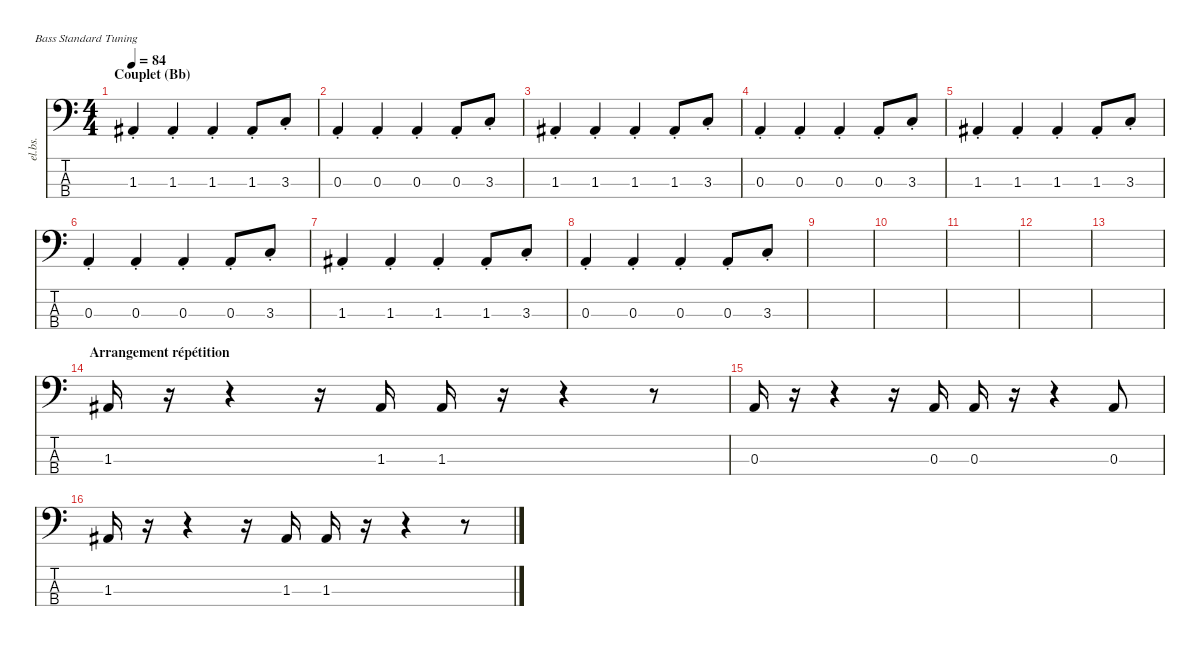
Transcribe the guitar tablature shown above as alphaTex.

\defaultSystemsLayout 4
\hideDynamics
\bracketExtendMode nobrackets
\otherSystemsTrackNameOrientation horizontal
\track ("Electric Bass" "el.bs.") {instrument electricbassfinger}
\staff {score tabs}
\tuning (G2 D2 A1 E1)
\ts (4 4)
\section ("" "Couplet (Bb)")
\tempo 84
\clef f4
\ks aminor
1.3{st acc #}.4{dy mf beam Up} 1.3{st acc #}.4{beam Up} 1.3{st acc #}.4{beam Up} 1.3{st acc #}.8{beam Up} 3.3{st}.8{beam Up} |
0.3{st}.4{beam Up} 0.3{st}.4{beam Up} 0.3{st}.4{beam Up} 0.3{st}.8{beam Up} 3.3{st}.8{beam Up} |
1.3{st acc #}.4{beam Up} 1.3{st acc #}.4{beam Up} 1.3{st acc #}.4{beam Up} 1.3{st acc #}.8{beam Up} 3.3{st}.8{beam Up} |
0.3{st}.4{beam Up} 0.3{st}.4{beam Up} 0.3{st}.4{beam Up} 0.3{st}.8{beam Up} 3.3{st}.8{beam Up} |
1.3{st acc #}.4{beam Up} 1.3{st acc #}.4{beam Up} 1.3{st acc #}.4{beam Up} 1.3{st acc #}.8{beam Up} 3.3{st}.8{beam Up} |
0.3{st}.4{beam Up} 0.3{st}.4{beam Up} 0.3{st}.4{beam Up} 0.3{st}.8{beam Up} 3.3{st}.8{beam Up} |
1.3{st acc #}.4{beam Up} 1.3{st acc #}.4{beam Up} 1.3{st acc #}.4{beam Up} 1.3{st acc #}.8{beam Up} 3.3{st}.8{beam Up} |
0.3{st}.4{beam Up} 0.3{st}.4{beam Up} 0.3{st}.4{beam Up} 0.3{st}.8{beam Up} 3.3{st}.8{beam Up} |
|
|
|
|
|
\section ("" "Arrangement répétition")
1.3{acc #}.16{dy f beam Up} r.16{beam Up} r.4{beam Up} r.16{beam Up} 1.3{acc #}.16{beam Up} 1.3{acc #}.16{beam Up} r.16{beam Up} r.4{beam Up} r.8{beam Up} |
0.3.16{beam Up} r.16{beam Up} r.4{beam Up} r.16{beam Up} 0.3.16{beam Up} 0.3.16{beam Up} r.16{beam Up} r.4{beam Up} 0.3.8{beam Up} |
1.3{acc #}.16{beam Up} r.16{beam Up} r.4{beam Up} r.16{beam Up} 1.3{acc #}.16{beam Up} 1.3{acc #}.16{beam Up} r.16{beam Up} r.4{beam Up} r.8{beam Up}
